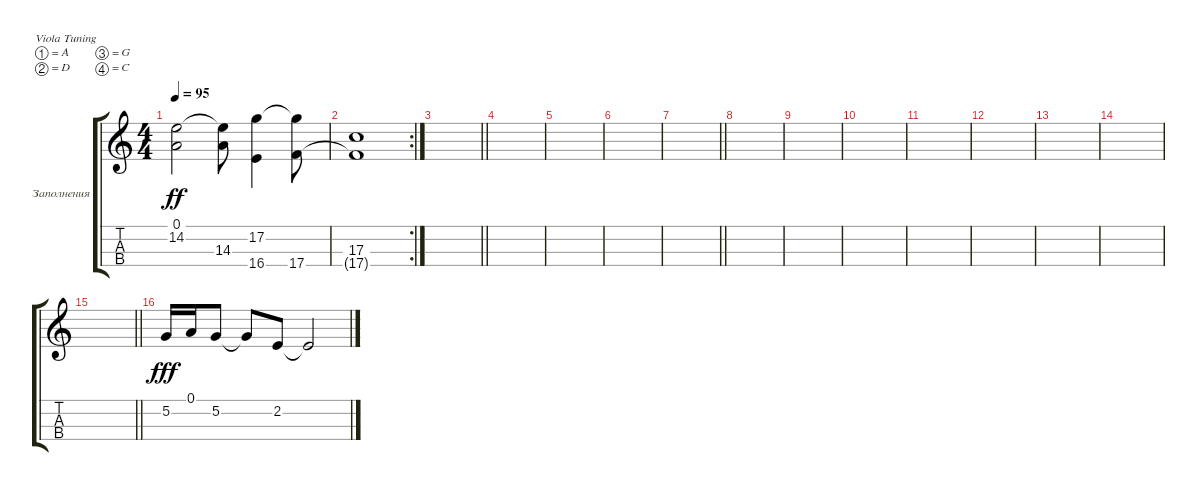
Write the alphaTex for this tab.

\defaultSystemsLayout 4
\bracketExtendMode groupsimilarinstruments
\firstSystemTrackNameOrientation horizontal
\otherSystemsTrackNameOrientation horizontal
\track ("Заполнения" "Заполнения") {instrument viola}
\staff {score tabs}
\tuning (A4 D4 G3 C3)
\ts (4 4)
\tempo 95
\clef g2
\ks c
(0.1 14.2).2{dy ff} (14.2{t} 14.3).8 (16.4 17.2).4 (17.2{t} 17.4).8 |
\rc 2
(17.4{t} 17.3).1 |
\barLineRight lightlight
|
|
|
|
\barLineRight lightlight
|
|
|
|
|
|
|
|
\barLineRight lightlight
|
5.2.16{dy fff} 0.1.16 5.2.8 5.2{t}.8 2.2.8 2.2{t}.2
